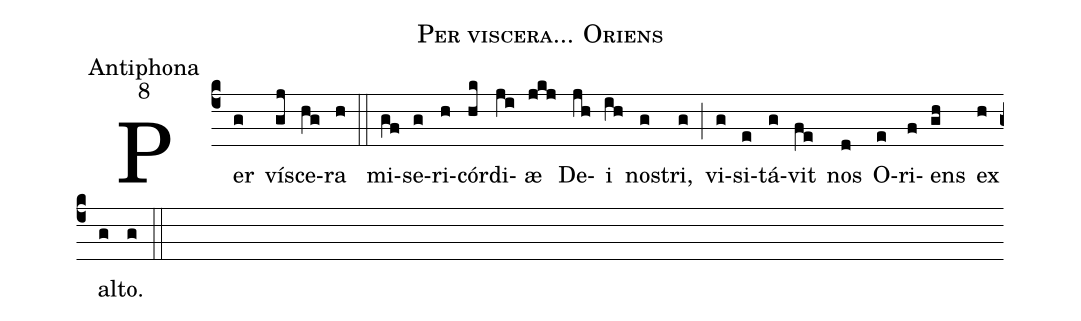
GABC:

name:Per viscera... Oriens;
office-part:Antiphona;
mode:8;
%%
(c4) Per(g) ví(gj)sce(hg)ra(h) (::)
mi(gf)se(g)ri(h)cór(hk)di(ji)æ(jkj) De(jh)i(ih) no(g)stri,(g) (;) vi(g)si(e)tá(g)vit(fe) nos(d) O(e)ri(f)ens(gh) ex(h) al(g)to.(g) (::)
